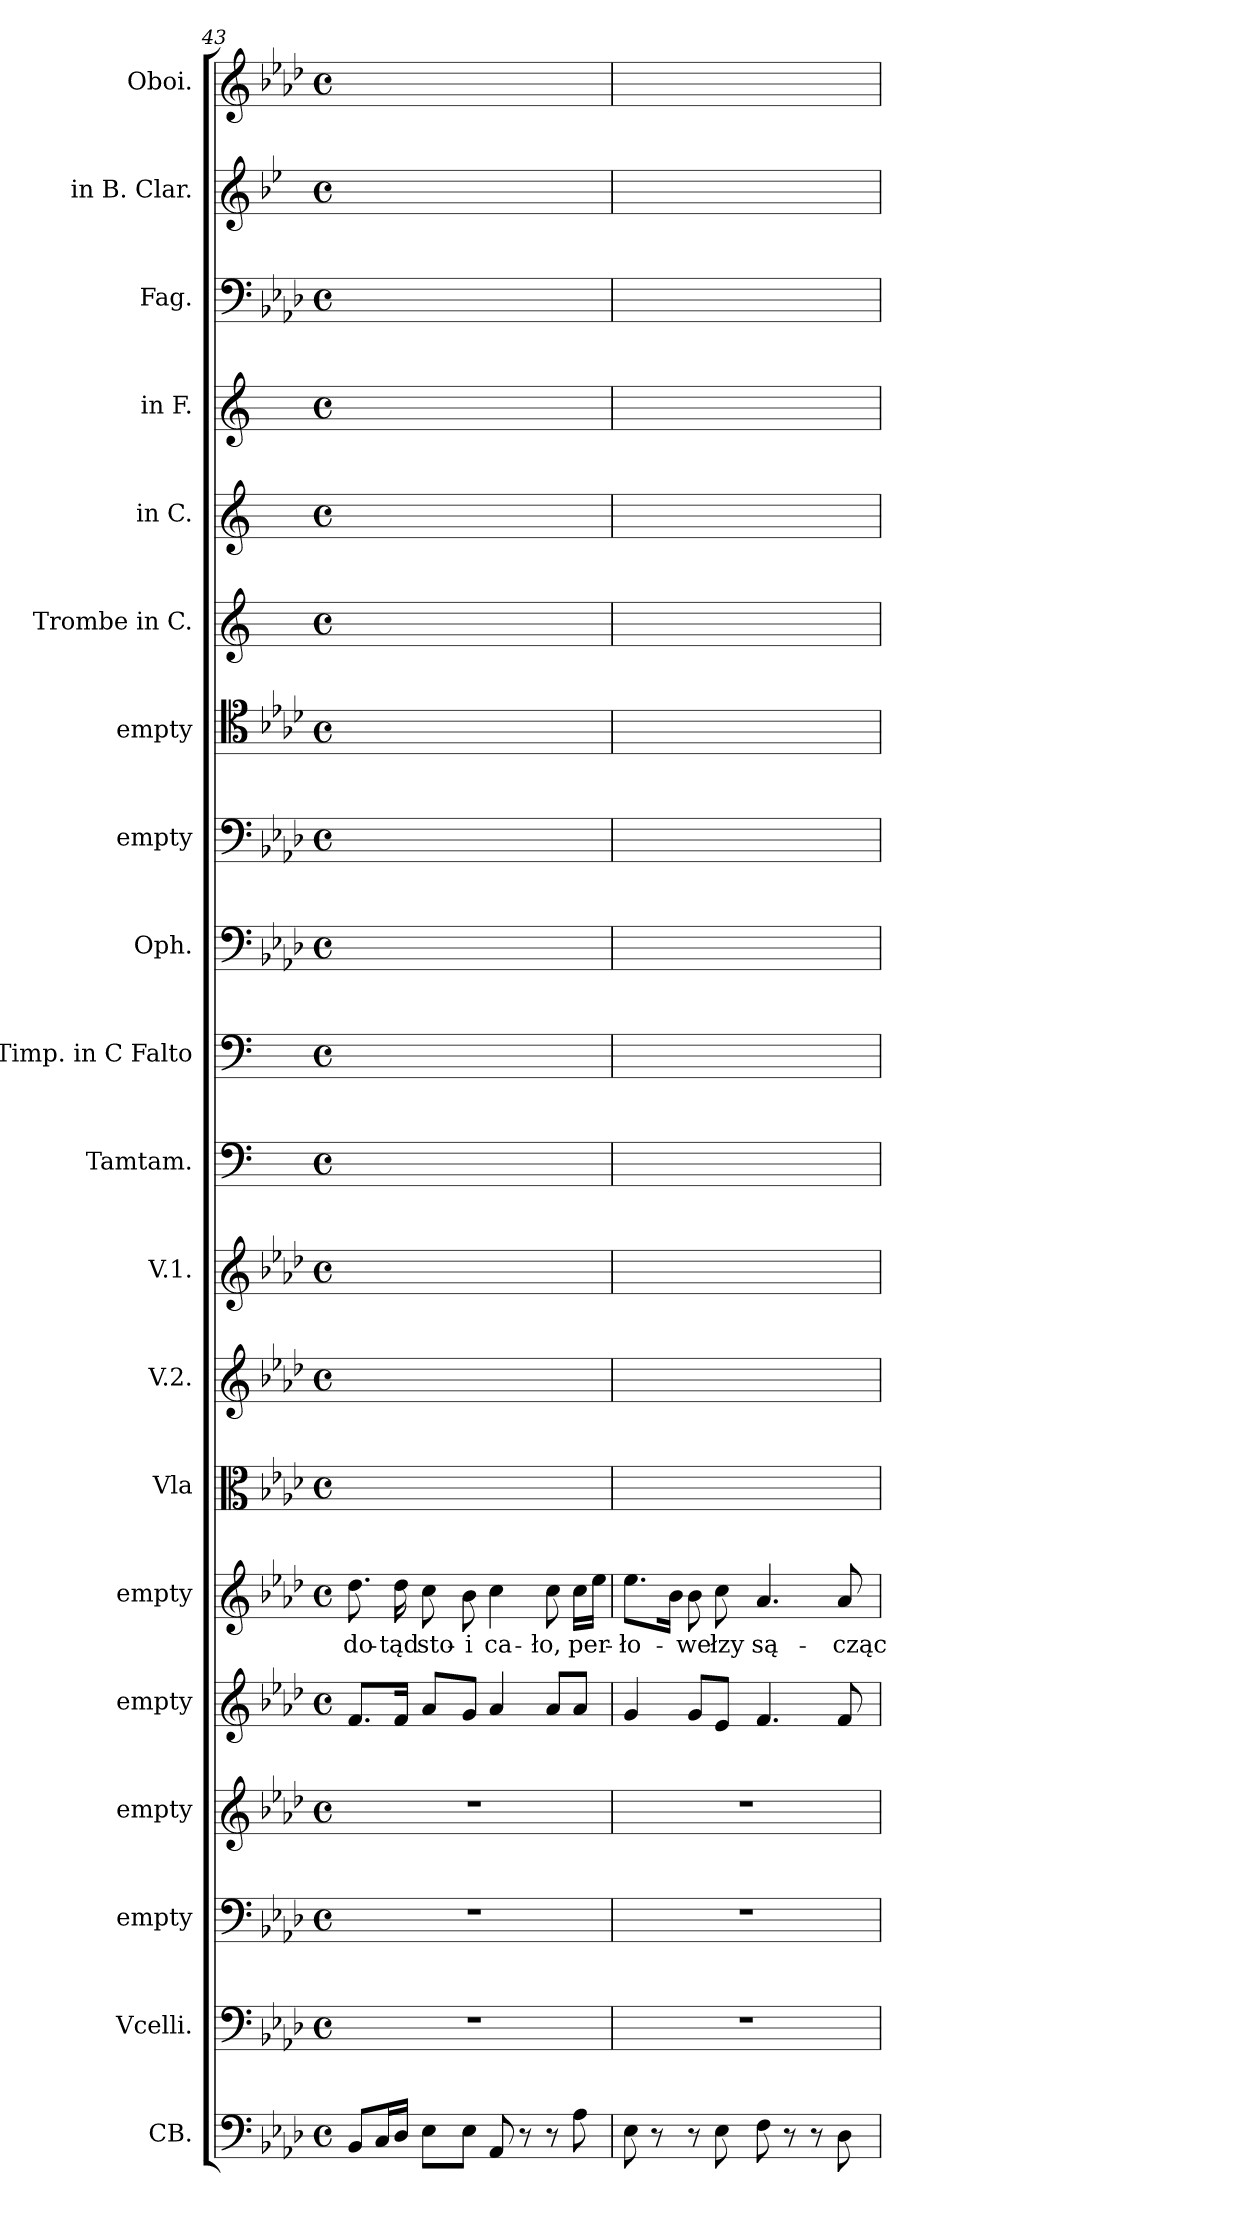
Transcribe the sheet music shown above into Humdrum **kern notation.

**kern	**kern	**kern	**kern	**kern	**kern	**text	**kern	**kern	**kern	**kern	**kern	**kern	**kern	**kern	**kern	**kern	**kern	**kern	**kern	**kern
*part20	*part19	*part18	*part17	*part16	*part15	*part15	*part14	*part13	*part12	*part11	*part10	*part9	*part8	*part7	*part6	*part5	*part4	*part3	*part2	*part1
*staff20	*staff19	*staff18	*staff17	*staff16	*staff15	*staff15	*staff14	*staff13	*staff12	*staff11	*staff10	*staff9	*staff8	*staff7	*staff6	*staff5	*staff4	*staff3	*staff2	*staff1
*I"CB.	*I"Vcelli.	*I"empty	*I"empty	*I"empty	*I"empty	*	*I"Vla	*I"V.2.	*I"V.1.	*I"Tamtam.	*I"Timp. in C Falto	*I"Oph.	*I"empty	*I"empty	*I"Trombe in C.	*I"in C.	*I"in F.	*I"Fag.	*I"in B. Clar.	*I"Oboi.
*I'Cb	*	*	*	*	*	*	*I'Vla	*I'V	*I'V	*	*I'Timp	*	*	*	*	*	*	*	*	*I'Ob
*clefF4	*clefF4	*clefF4	*clefG2	*clefG2	*clefG2	*	*clefC3	*clefG2	*clefG2	*clefF4	*clefF4	*clefF4	*clefF4	*clefC4	*clefG2	*clefG2	*clefG2	*clefF4	*clefG2	*clefG2
*	*	*	*ITrd8c12	*	*	*	*	*	*	*	*	*	*	*	*	*	*ITrd4c7	*	*ITrd1c2	*
*k[b-e-a-d-]	*k[b-e-a-d-]	*k[b-e-a-d-]	*k[b-e-a-d-]	*k[b-e-a-d-]	*k[b-e-a-d-]	*	*k[b-e-a-d-]	*k[b-e-a-d-]	*k[b-e-a-d-]	*k[]	*k[]	*k[b-e-a-d-]	*k[b-e-a-d-]	*k[b-e-a-d-]	*k[]	*k[]	*k[b-]	*k[b-e-a-d-]	*k[b-e-a-d-]	*k[b-e-a-d-]
*f:	*f:	*f:	*f:	*f:	*f:	*	*f:	*f:	*f:	*	*	*f:	*f:	*f:	*	*	*	*f:	*f:	*f:
*M4/4	*M4/4	*M4/4	*M4/4	*M4/4	*M4/4	*	*M4/4	*M4/4	*M4/4	*M4/4	*M4/4	*M4/4	*M4/4	*M4/4	*M4/4	*M4/4	*M4/4	*M4/4	*M4/4	*M4/4
*met(c)	*met(c)	*met(c)	*met(c)	*met(c)	*met(c)	*	*met(c)	*met(c)	*met(c)	*met(c)	*met(c)	*met(c)	*met(c)	*met(c)	*met(c)	*met(c)	*met(c)	*met(c)	*met(c)	*met(c)
=43	=43	=43	=43	=43	=43	=43	=43	=43	=43	=43	=43	=43	=43	=43	=43	=43	=43	=43	=43	=43
8BB-/L	1r	1r	1r	8.f/L	8.dd-\	do-	4A-^/yy	4f^/yy	4dd-^\yy	1ryy	1ryy	1ryy	1ryy	1ryy	1ryy	1ryy	1ryy	8Fyy\ 8A-yy\	1ryy	1ryy
16C/L	.	.	.	.	.	.	.	.	.	.	.	.	.	.	.	.	.	8ryy	.	.
16D-/JJ	.	.	.	16f/Jk	16dd-\	-tąd	.	.	.	.	.	.	.	.	.	.	.	.	.	.
8E-\L	.	.	.	8a-/L	8cc\	sto-	8A-/Lyy	8e-/Lyy	8cc\Lyy	.	.	.	.	.	.	.	.	4ryy	.	.
8E-\J	.	.	.	8g/J	8b-\	-i	8d-/Jyy	8g/Jyy	8b-\Jyy	.	.	.	.	.	.	.	.	.	.	.
8AA-/	.	.	.	4a-/	4cc\	ca-	4c\yy	4a-/yy	4.cc\yy	.	.	.	.	.	.	.	.	2ryy	.	.
8r	.	.	.	.	.	.	.	.	.	.	.	.	.	.	.	.	.	.	.	.
8r	.	.	.	8a-/L	8cc\	-ło,	8e-'\Lyy	8a-Lyy	.	.	.	.	.	.	.	.	.	.	.	.
8A-\	.	.	.	8a-/J	16cc\LL	per-	8c'\Jyy	8a-'/Jyy	16cc\LLyy	.	.	.	.	.	.	.	.	.	.	.
.	.	.	.	.	16ee-\JJ	.	.	.	16ee-\JJyy	.	.	.	.	.	.	.	.	.	.	.
=44	=44	=44	=44	=44	=44	=44	=44	=44	=44	=44	=44	=44	=44	=44	=44	=44	=44	=44	=44	=44
8E-\	1r	1r	1r	4g/	8.ee-\L	-ło-	8.B-^/Lyy	8.g^/Lyy	8.e-yy^/ 8.ee-yy^/L	1ryy	1ryy	1ryy	1ryy	1ryy	1ryy	1ryy	1ryy	2E-yy\ 2e-yy\	1ryy	1ryy
8r	.	.	.	.	.	.	.	.	.	.	.	.	.	.	.	.	.	.	.	.
.	.	.	.	.	16b-\Jk	.	16B-/Kyy	16g/Kyy	16e-yy/ 16b-yy/K	.	.	.	.	.	.	.	.	.	.	.
8r	.	.	.	8g/L	8b-\	-we	8B-/yy	8g/yy	8e-yy/ 8b-yy/	.	.	.	.	.	.	.	.	.	.	.
8E-\	.	.	.	8e-/J	8cc\	łzy	8c/Jyy	8Gyy/ 8gyy/J	8e-yy/ 8ccyy/J	.	.	.	.	.	.	.	.	.	.	.
8F\	.	.	.	4.f/	4.a-/	są-	8c/Lyy	4.A-yy/ 4.fyy/	4.a-/yy	.	.	.	.	.	.	.	.	4.Fyy\ 4.cyy\	.	.
8r	.	.	.	.	.	.	8C/yy	.	.	.	.	.	.	.	.	.	.	.	.	.
8r	.	.	.	.	.	.	8F/yy	.	.	.	.	.	.	.	.	.	.	.	.	.
8D-\	.	.	.	8f/	8a-/	-cząc	8A-/Jyy	8f/yy	16.a-/LLyy	.	.	.	.	.	.	.	.	8D-yy\ 8d-yy\	.	.
.	.	.	.	.	.	.	.	.	32cc/JJkyy	.	.	.	.	.	.	.	.	.	.	.
=	=	=	=	=	=	=	=	=	=	=	=	=	=	=	=	=	=	=	=	=
*-	*-	*-	*-	*-	*-	*-	*-	*-	*-	*-	*-	*-	*-	*-	*-	*-	*-	*-	*-	*-
